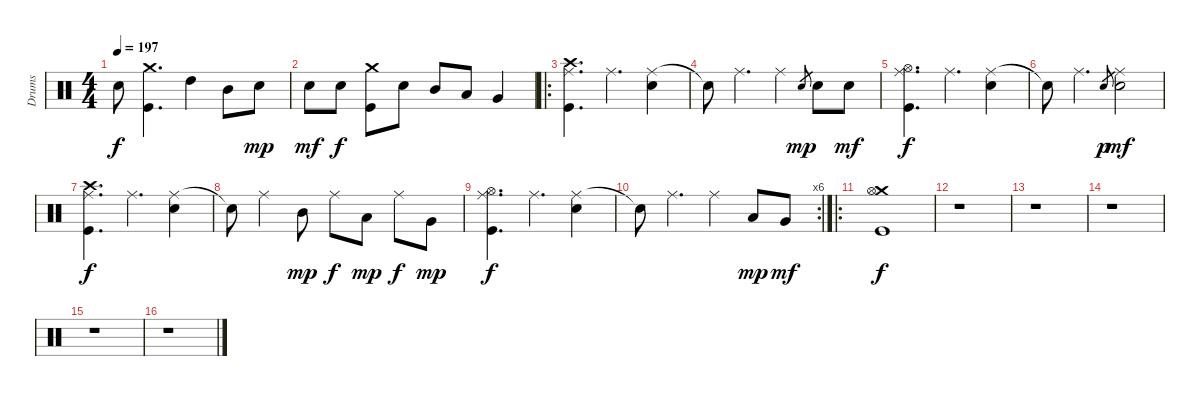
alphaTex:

\track ("Drums" "Drums") {instrument percussion}
\staff {score}
\articulation defaults
\ts (4 4)
\tempo 197
\clef neutral
\ks c "Electric Snare (hit)".8{dy f}
("Crash medium (hit)" "Kick (hit)").4{d} "High Tom (hit)".4 "Mid Tom (hit)".8 "Electric Snare (hit)".8{dy mp} |
"Electric Snare (hit)".8{dy mf} "Electric Snare (hit)".8{dy f} ("Crash medium (hit)" "Kick (hit)").8 "Electric Snare (hit)".8 "Mid Tom (hit)".8 "Low Tom (hit)".8 "Very Low Tom (hit)".4 |
\ro
("Crash high (hit)" "Ride (middle)" "Kick (hit)").4{d} "Ride (middle)".4{d} ("Ride (middle)" "Electric Snare (hit)").4 |
"Snare (hit)"{t}.8 "Ride (middle)".4{d} "Ride (middle)".4 "Electric Snare (hit)".8{gr dy mp} "Electric Snare (hit)".8 "Electric Snare (hit)".8{dy mf} |
("Hi-Hat (open)" "Ride (middle)" "Kick (hit)").4{d dy f} "Ride (middle)".4{d} ("Ride (middle)" "Electric Snare (hit)").4 |
"Snare (hit)"{t}.8 "Ride (middle)".4{d} "Electric Snare (hit)".8{gr dy p} ("Ride (middle)" "Electric Snare (hit)").2{dy mf} |
("Crash high (hit)" "Ride (middle)" "Kick (hit)").4{d dy f} "Ride (middle)".4{d} ("Ride (middle)" "Electric Snare (hit)").4 |
"Snare (hit)"{t}.8 "Ride (middle)".4 "Mid Tom (hit)".8{dy mp} "Ride (middle)".8{dy f} "Low Tom (hit)".8{dy mp} "Ride (middle)".8{dy f} "Very Low Tom (hit)".8{dy mp} |
("Hi-Hat (open)" "Ride (middle)" "Kick (hit)").4{d dy f} "Ride (middle)".4{d} ("Ride (middle)" "Electric Snare (hit)").4 |
\rc 6 "Snare (hit)"{t}.8 "Ride (middle)".4{d} "Ride (middle)".4 "Low Tom (hit)".8{dy mp} "Very Low Tom (hit)".8{dy mf}
|
\ro
("Crash medium (hit)" "Hi-Hat (open)" "Kick (hit)").1{dy f} |
r.1 |
r.1 |
r.1 |
r.1 |
r.1
